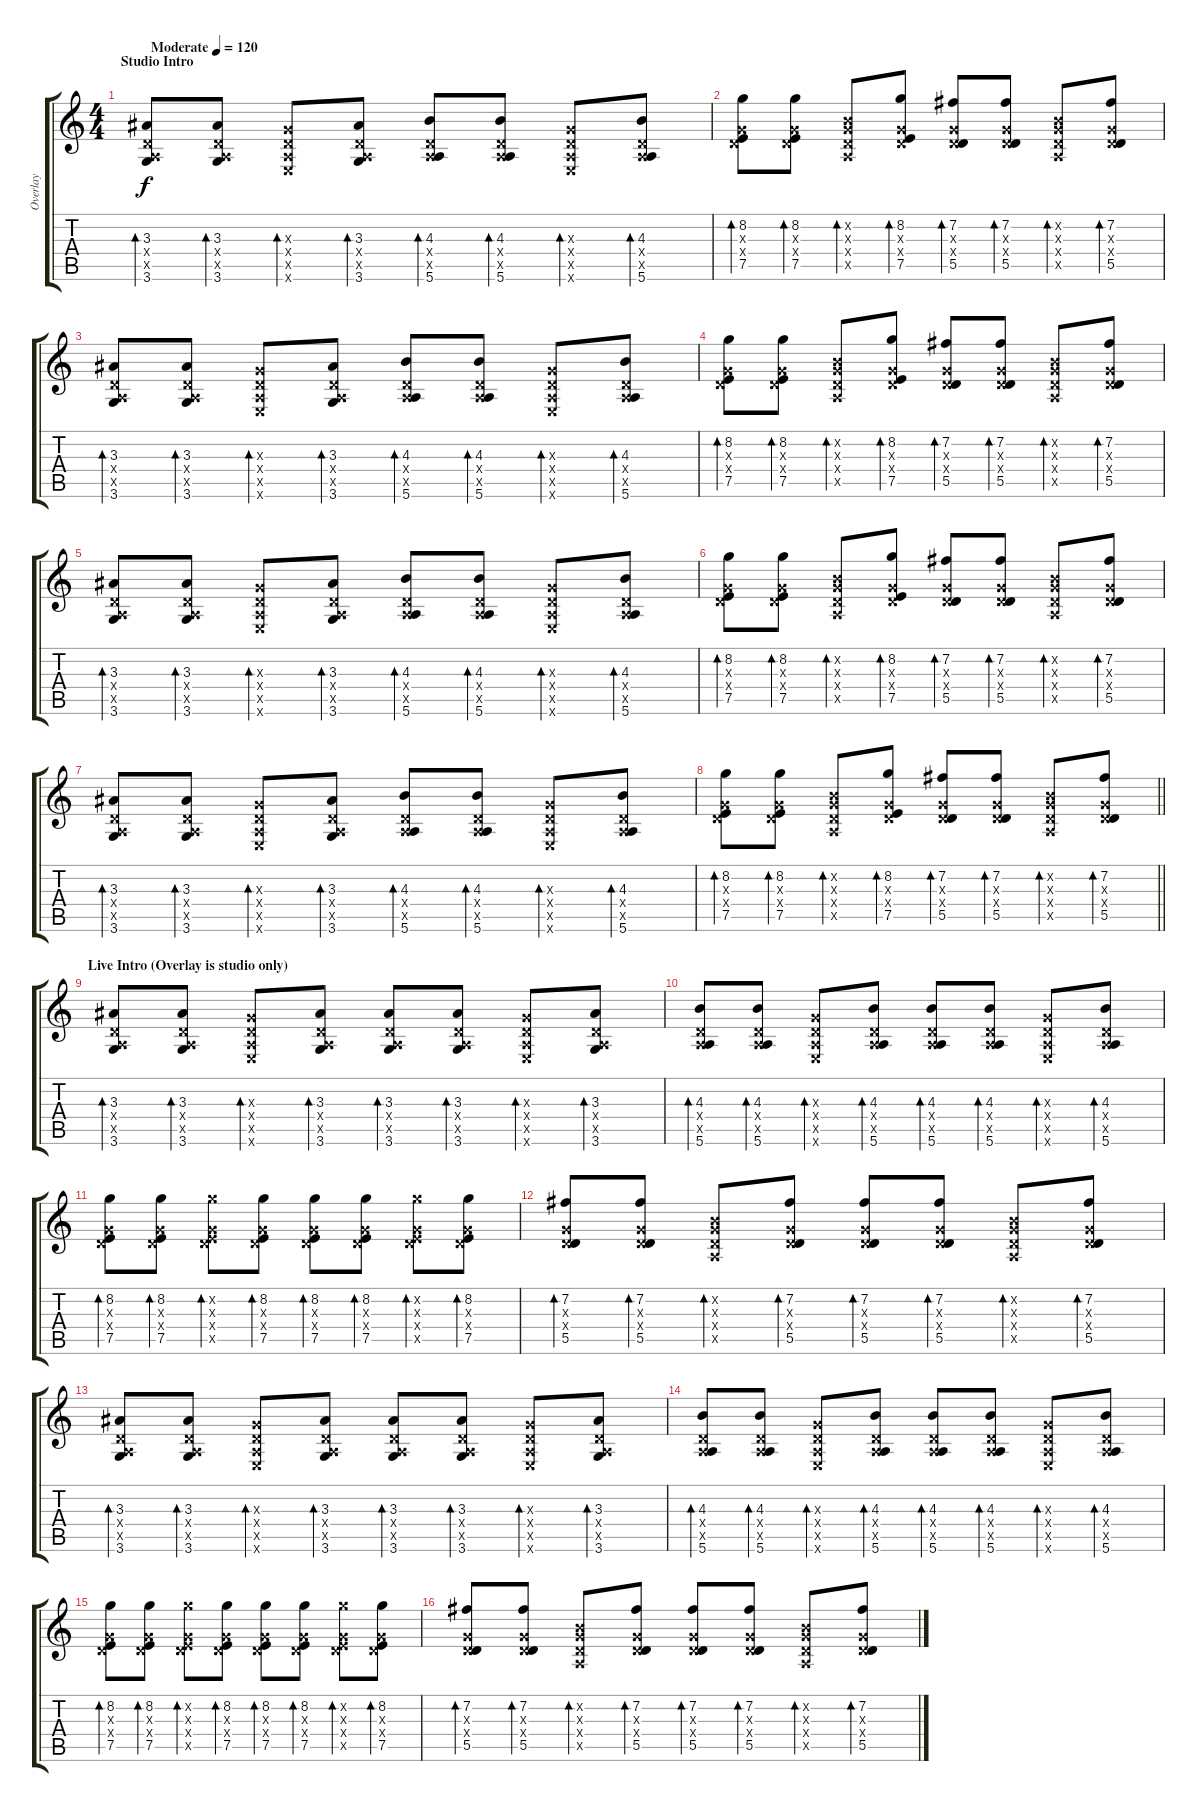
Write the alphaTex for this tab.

\track ("Overlay" "Overlay") {instrument distortionguitar}
\staff {score tabs}
\tuning (E4 B3 G3 D3 A2 E2) {hide}
\ts (4 4)
\section ("" "Studio Intro")
\tempo (120 "Moderate")
\clef g2
\ks c
(3.3 0.4{x} 0.5{x} 3.6).8{bd 60 dy f volume 1 instrument distortionguitar} (3.3 0.4{x} 0.5{x} 3.6).8{bd 60} (0.3{x} 0.4{x} 0.5{x} 0.6{x}).8{bd 60} (3.3 0.4{x} 0.5{x} 3.6).8{bd 60} (4.3 0.4{x} 0.5{x} 5.6).8{bd 60} (4.3 0.4{x} 0.5{x} 5.6).8{bd 60} (0.3{x} 0.4{x} 0.5{x} 0.6{x}).8{bd 60} (4.3 0.4{x} 0.5{x} 5.6).8{bd 60} |
(8.2 0.3{x} 0.4{x} 7.5).8{bd 60} (8.2 0.3{x} 0.4{x} 7.5).8{bd 60} (0.2{x} 0.3{x} 0.4{x} 0.5{x}).8{bd 60} (8.2 0.3{x} 0.4{x} 7.5).8{bd 60} (7.2 0.3{x} 0.4{x} 5.5).8{bd 60} (7.2 0.3{x} 0.4{x} 5.5).8{bd 60} (0.2{x} 0.3{x} 0.4{x} 0.5{x}).8{bd 60} (7.2 0.3{x} 0.4{x} 5.5).8{bd 60} |
(3.3 0.4{x} 0.5{x} 3.6).8{bd 60} (3.3 0.4{x} 0.5{x} 3.6).8{bd 60} (0.3{x} 0.4{x} 0.5{x} 0.6{x}).8{bd 60} (3.3 0.4{x} 0.5{x} 3.6).8{bd 60} (4.3 0.4{x} 0.5{x} 5.6).8{bd 60} (4.3 0.4{x} 0.5{x} 5.6).8{bd 60} (0.3{x} 0.4{x} 0.5{x} 0.6{x}).8{bd 60} (4.3 0.4{x} 0.5{x} 5.6).8{bd 60} |
(8.2 0.3{x} 0.4{x} 7.5).8{bd 60} (8.2 0.3{x} 0.4{x} 7.5).8{bd 60} (0.2{x} 0.3{x} 0.4{x} 0.5{x}).8{bd 60} (8.2 0.3{x} 0.4{x} 7.5).8{bd 60} (7.2 0.3{x} 0.4{x} 5.5).8{bd 60} (7.2 0.3{x} 0.4{x} 5.5).8{bd 60} (0.2{x} 0.3{x} 0.4{x} 0.5{x}).8{bd 60} (7.2 0.3{x} 0.4{x} 5.5).8{bd 60} |
(3.3 0.4{x} 0.5{x} 3.6).8{bd 60 volume 2} (3.3 0.4{x} 0.5{x} 3.6).8{bd 60} (0.3{x} 0.4{x} 0.5{x} 0.6{x}).8{bd 60} (3.3 0.4{x} 0.5{x} 3.6).8{bd 60} (4.3 0.4{x} 0.5{x} 5.6).8{bd 60} (4.3 0.4{x} 0.5{x} 5.6).8{bd 60} (0.3{x} 0.4{x} 0.5{x} 0.6{x}).8{bd 60} (4.3 0.4{x} 0.5{x} 5.6).8{bd 60} |
(8.2 0.3{x} 0.4{x} 7.5).8{bd 60} (8.2 0.3{x} 0.4{x} 7.5).8{bd 60} (0.2{x} 0.3{x} 0.4{x} 0.5{x}).8{bd 60} (8.2 0.3{x} 0.4{x} 7.5).8{bd 60} (7.2 0.3{x} 0.4{x} 5.5).8{bd 60} (7.2 0.3{x} 0.4{x} 5.5).8{bd 60} (0.2{x} 0.3{x} 0.4{x} 0.5{x}).8{bd 60} (7.2 0.3{x} 0.4{x} 5.5).8{bd 60} |
(3.3 0.4{x} 0.5{x} 3.6).8{bd 60} (3.3 0.4{x} 0.5{x} 3.6).8{bd 60} (0.3{x} 0.4{x} 0.5{x} 0.6{x}).8{bd 60} (3.3 0.4{x} 0.5{x} 3.6).8{bd 60} (4.3 0.4{x} 0.5{x} 5.6).8{bd 60} (4.3 0.4{x} 0.5{x} 5.6).8{bd 60} (0.3{x} 0.4{x} 0.5{x} 0.6{x}).8{bd 60} (4.3 0.4{x} 0.5{x} 5.6).8{bd 60} |
\barLineRight lightlight
(8.2 0.3{x} 0.4{x} 7.5).8{bd 60} (8.2 0.3{x} 0.4{x} 7.5).8{bd 60} (0.2{x} 0.3{x} 0.4{x} 0.5{x}).8{bd 60} (8.2 0.3{x} 0.4{x} 7.5).8{bd 60} (7.2 0.3{x} 0.4{x} 5.5).8{bd 60} (7.2 0.3{x} 0.4{x} 5.5).8{bd 60} (0.2{x} 0.3{x} 0.4{x} 0.5{x}).8{bd 60} (7.2 0.3{x} 0.4{x} 5.5).8{bd 60} |
\section ("" "Live Intro (Overlay is studio only)")
(3.3 0.4{x} 0.5{x} 3.6).8{bd 60 volume 1} (3.3 0.4{x} 0.5{x} 3.6).8{bd 60} (0.3{x} 0.4{x} 0.5{x} 0.6{x}).8{bd 60} (3.3 0.4{x} 0.5{x} 3.6).8{bd 60} (3.3 0.4{x} 0.5{x} 3.6).8{bd 60} (3.3 0.4{x} 0.5{x} 3.6).8{bd 60} (0.3{x} 0.4{x} 0.5{x} 0.6{x}).8{bd 60} (3.3 0.4{x} 0.5{x} 3.6).8{bd 60} |
(4.3 0.4{x} 0.5{x} 5.6).8{bd 60} (4.3 0.4{x} 0.5{x} 5.6).8{bd 60} (0.3{x} 0.4{x} 0.5{x} 0.6{x}).8{bd 60} (4.3 0.4{x} 0.5{x} 5.6).8{bd 60} (4.3 0.4{x} 0.5{x} 5.6).8{bd 60} (4.3 0.4{x} 0.5{x} 5.6).8{bd 60} (0.3{x} 0.4{x} 0.5{x} 0.6{x}).8{bd 60} (4.3 0.4{x} 0.5{x} 5.6).8{bd 60} |
(8.2 0.3{x} 0.4{x} 7.5).8{bd 60} (8.2 0.3{x} 0.4{x} 7.5).8{bd 60} (8.2{x} 0.3{x} 0.4{x} 7.5{x}).8{bd 60} (8.2 0.3{x} 0.4{x} 7.5).8{bd 60} (8.2 0.3{x} 0.4{x} 7.5).8{bd 60} (8.2 0.3{x} 0.4{x} 7.5).8{bd 60} (8.2{x} 0.3{x} 0.4{x} 7.5{x}).8{bd 60} (8.2 0.3{x} 0.4{x} 7.5).8{bd 60} |
(7.2 0.3{x} 0.4{x} 5.5).8{bd 60} (7.2 0.3{x} 0.4{x} 5.5).8{bd 60} (0.2{x} 0.3{x} 0.4{x} 0.5{x}).8{bd 60} (7.2 0.3{x} 0.4{x} 5.5).8{bd 60} (7.2 0.3{x} 0.4{x} 5.5).8{bd 60} (7.2 0.3{x} 0.4{x} 5.5).8{bd 60} (0.2{x} 0.3{x} 0.4{x} 0.5{x}).8{bd 60} (7.2 0.3{x} 0.4{x} 5.5).8{bd 60} |
(3.3 0.4{x} 0.5{x} 3.6).8{bd 60} (3.3 0.4{x} 0.5{x} 3.6).8{bd 60} (0.3{x} 0.4{x} 0.5{x} 0.6{x}).8{bd 60} (3.3 0.4{x} 0.5{x} 3.6).8{bd 60} (3.3 0.4{x} 0.5{x} 3.6).8{bd 60} (3.3 0.4{x} 0.5{x} 3.6).8{bd 60} (0.3{x} 0.4{x} 0.5{x} 0.6{x}).8{bd 60} (3.3 0.4{x} 0.5{x} 3.6).8{bd 60} |
(4.3 0.4{x} 0.5{x} 5.6).8{bd 60} (4.3 0.4{x} 0.5{x} 5.6).8{bd 60} (0.3{x} 0.4{x} 0.5{x} 0.6{x}).8{bd 60} (4.3 0.4{x} 0.5{x} 5.6).8{bd 60} (4.3 0.4{x} 0.5{x} 5.6).8{bd 60} (4.3 0.4{x} 0.5{x} 5.6).8{bd 60} (0.3{x} 0.4{x} 0.5{x} 0.6{x}).8{bd 60} (4.3 0.4{x} 0.5{x} 5.6).8{bd 60} |
(8.2 0.3{x} 0.4{x} 7.5).8{bd 60} (8.2 0.3{x} 0.4{x} 7.5).8{bd 60} (8.2{x} 0.3{x} 0.4{x} 7.5{x}).8{bd 60} (8.2 0.3{x} 0.4{x} 7.5).8{bd 60} (8.2 0.3{x} 0.4{x} 7.5).8{bd 60} (8.2 0.3{x} 0.4{x} 7.5).8{bd 60} (8.2{x} 0.3{x} 0.4{x} 7.5{x}).8{bd 60} (8.2 0.3{x} 0.4{x} 7.5).8{bd 60} |
(7.2 0.3{x} 0.4{x} 5.5).8{bd 60} (7.2 0.3{x} 0.4{x} 5.5).8{bd 60} (0.2{x} 0.3{x} 0.4{x} 0.5{x}).8{bd 60} (7.2 0.3{x} 0.4{x} 5.5).8{bd 60} (7.2 0.3{x} 0.4{x} 5.5).8{bd 60} (7.2 0.3{x} 0.4{x} 5.5).8{bd 60} (0.2{x} 0.3{x} 0.4{x} 0.5{x}).8{bd 60} (7.2 0.3{x} 0.4{x} 5.5).8{bd 60}
